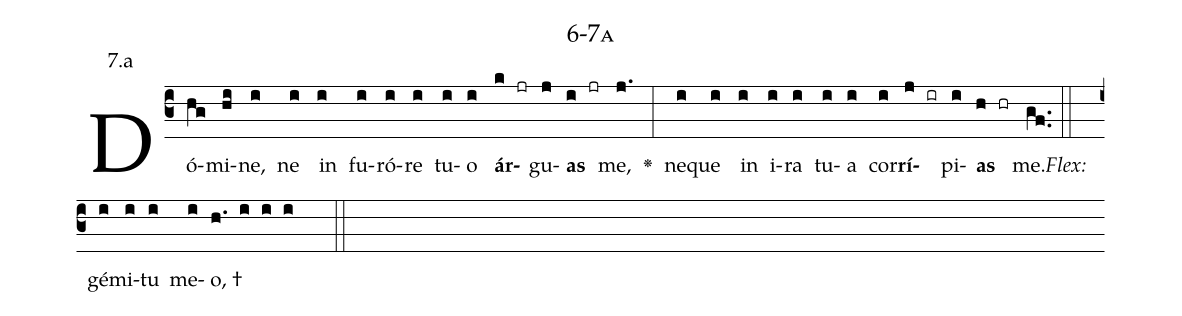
name: 6-7a;
annotation: 7.a;
%%
(c3)Dó(hg)mi(hi)ne,(i) ne(i) in(i) fu(i)ró(i)re(i) tu(i)o(i) <b>ár</b>(k jr)gu(j)<b>as</b>(i jr) me,(j.) <v>\greheightstar</v>(:) ne(i)que(i) in(i) i(i)ra(i) tu(i)a(i) cor(i)<b>rí</b>(j ir)pi(i)<b>as</b>(h hr) me.(gf..) (::)
<i>Flex:</i>()  gé(i)mi(i)tu(i) me(i)o, †(h. i i i  ::)

%E(i) u(i) o(j) u(i) a(h) e.(gf..) (::)
